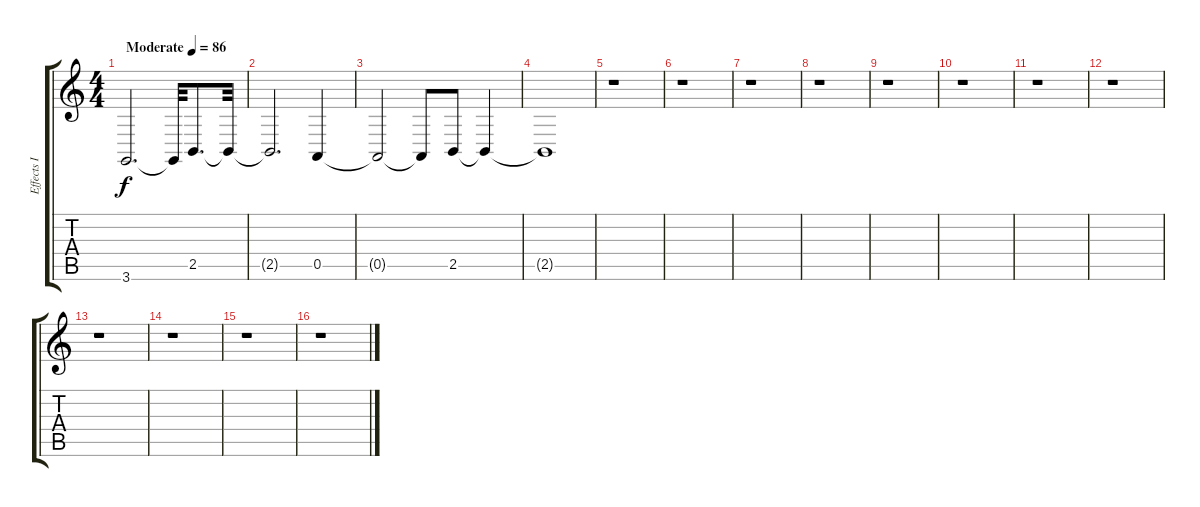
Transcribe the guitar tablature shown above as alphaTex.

\track ("Effects I" "Effects I") {instrument seashore}
\staff {score tabs}
\tuning (E4 B3 G3 D3 A2 E2) {hide}
\ts (4 4)
\tempo (86 "Moderate")
\clef g2
\ks c
3.6.2{d dy f volume 3 instrument seashore} 3.6{t}.32 2.5.8{d} 2.5{t}.32 |
2.5{t}.2{d} 0.5.4{volume 6} |
0.5{t}.2 0.5{t}.8 2.5.8{volume 9} 2.5{t}.4 |
2.5{t}.1 |
r.1 |
r.1 |
r.1 |
r.1 |
r.1 |
r.1 |
r.1 |
r.1 |
r.1 |
r.1 |
r.1 |
r.1
